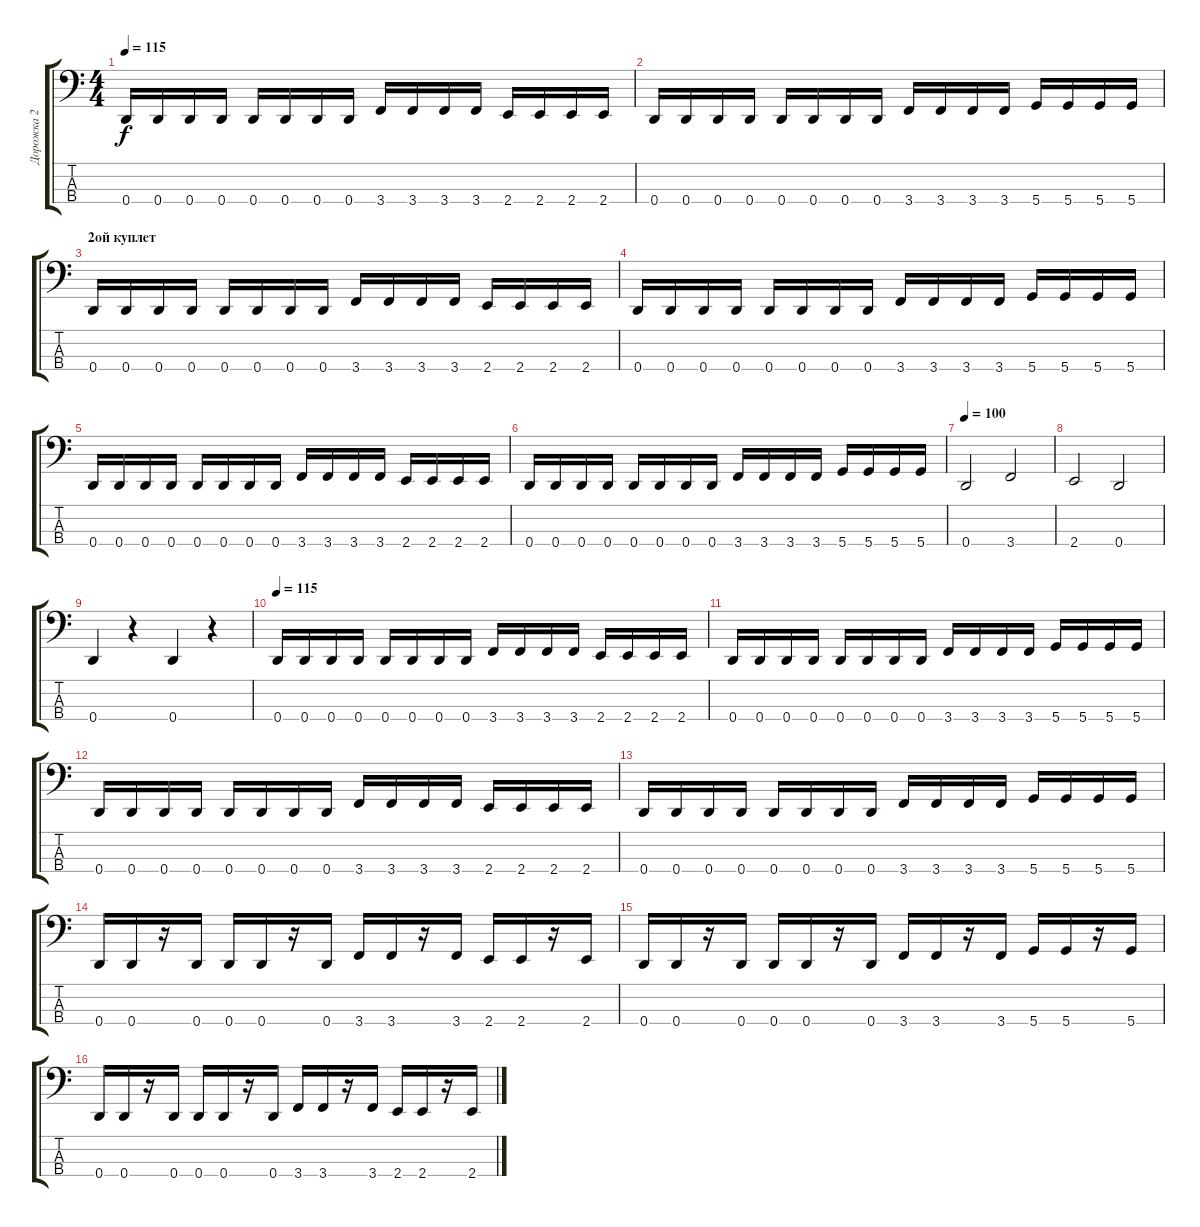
\track ("Дорожка 2" "Дорожка 2") {instrument slapbass2}
\staff {score tabs}
\tuning (G2 D2 A1 D1) {hide}
\ts (4 4)
\tempo 115
\clef f4
\ks c
0.4.16{dy f} 0.4.16 0.4.16 0.4.16 0.4.16 0.4.16 0.4.16 0.4.16 3.4.16 3.4.16 3.4.16 3.4.16 2.4.16 2.4.16 2.4.16 2.4.16 |
0.4.16 0.4.16 0.4.16 0.4.16 0.4.16 0.4.16 0.4.16 0.4.16 3.4.16 3.4.16 3.4.16 3.4.16 5.4.16 5.4.16 5.4.16 5.4.16 |
\section ("" "2ой куплет")
0.4.16 0.4.16 0.4.16 0.4.16 0.4.16 0.4.16 0.4.16 0.4.16 3.4.16 3.4.16 3.4.16 3.4.16 2.4.16 2.4.16 2.4.16 2.4.16 |
0.4.16 0.4.16 0.4.16 0.4.16 0.4.16 0.4.16 0.4.16 0.4.16 3.4.16 3.4.16 3.4.16 3.4.16 5.4.16 5.4.16 5.4.16 5.4.16 |
0.4.16 0.4.16 0.4.16 0.4.16 0.4.16 0.4.16 0.4.16 0.4.16 3.4.16 3.4.16 3.4.16 3.4.16 2.4.16 2.4.16 2.4.16 2.4.16 |
0.4.16 0.4.16 0.4.16 0.4.16 0.4.16 0.4.16 0.4.16 0.4.16 3.4.16 3.4.16 3.4.16 3.4.16 5.4.16 5.4.16 5.4.16 5.4.16 |
\tempo 100
0.4.2 3.4.2 |
2.4.2 0.4.2 |
0.4.4 r.4 0.4.4 r.4 |
\tempo 115
0.4.16 0.4.16 0.4.16 0.4.16 0.4.16 0.4.16 0.4.16 0.4.16 3.4.16 3.4.16 3.4.16 3.4.16 2.4.16 2.4.16 2.4.16 2.4.16 |
0.4.16 0.4.16 0.4.16 0.4.16 0.4.16 0.4.16 0.4.16 0.4.16 3.4.16 3.4.16 3.4.16 3.4.16 5.4.16 5.4.16 5.4.16 5.4.16 |
0.4.16 0.4.16 0.4.16 0.4.16 0.4.16 0.4.16 0.4.16 0.4.16 3.4.16 3.4.16 3.4.16 3.4.16 2.4.16 2.4.16 2.4.16 2.4.16 |
0.4.16 0.4.16 0.4.16 0.4.16 0.4.16 0.4.16 0.4.16 0.4.16 3.4.16 3.4.16 3.4.16 3.4.16 5.4.16 5.4.16 5.4.16 5.4.16 |
0.4.16 0.4.16 r.16 0.4.16 0.4.16 0.4.16 r.16 0.4.16 3.4.16 3.4.16 r.16 3.4.16 2.4.16 2.4.16 r.16 2.4.16 |
0.4.16 0.4.16 r.16 0.4.16 0.4.16 0.4.16 r.16 0.4.16 3.4.16 3.4.16 r.16 3.4.16 5.4.16 5.4.16 r.16 5.4.16 |
0.4.16 0.4.16 r.16 0.4.16 0.4.16 0.4.16 r.16 0.4.16 3.4.16 3.4.16 r.16 3.4.16 2.4.16 2.4.16 r.16 2.4.16
